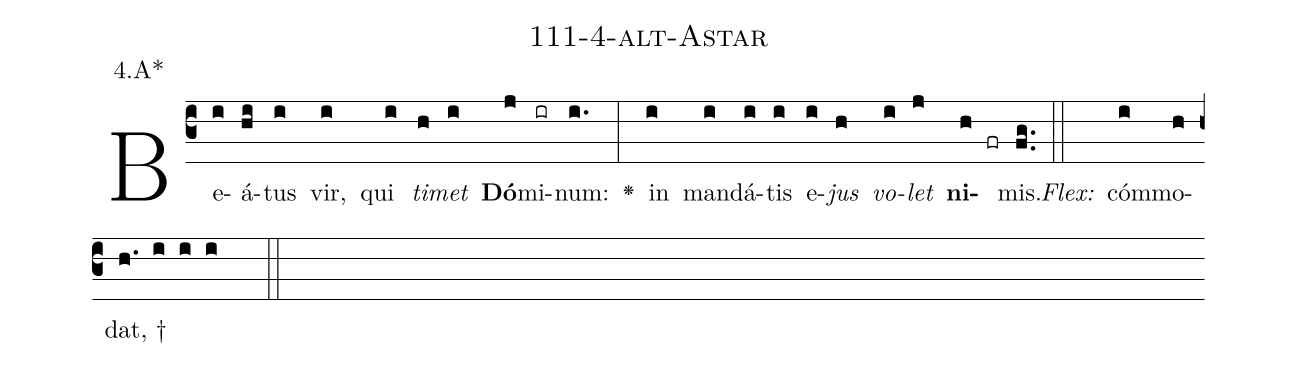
name: 111-4-alt-Astar;
annotation: 4.A*;
%%
(c3)Be(i)á(hi)tus(i) vir,(i) qui(i) <i>ti</i>(h)<i>met</i>(i) <b>Dó</b>(j)mi(ir)num:(i.) <v>\greheightstar</v>(:) in(i) man(i)dá(i)tis(i) e(i)<i>jus</i>(h) <i>vo</i>(i)<i>let</i>(j) <b>ni</b>(h fr)mis.(fg..) (::)
<i>Flex:</i>()  cóm(i)mo(h)dat, †(h. i i i  ::)

%E(i) u(h) o(i) u(j) a(h) e.(fg..) (::)
